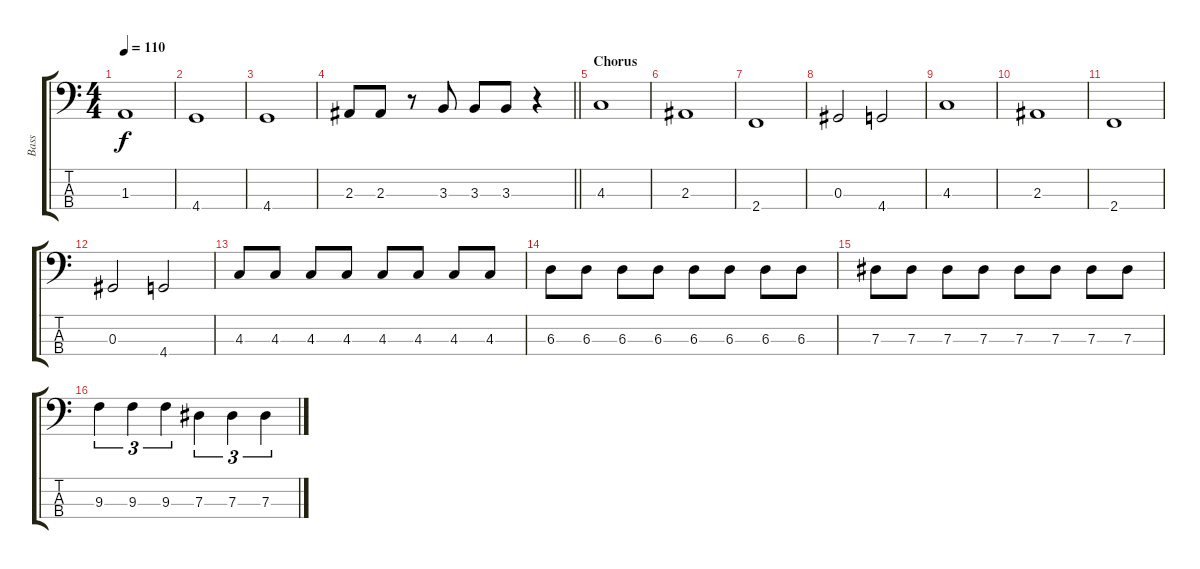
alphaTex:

\track ("Bass" "Bass") {instrument electricbassfinger}
\staff {score tabs}
\tuning (Gb2 Db2 Ab1 Eb1) {hide}
\ts (4 4)
\tempo 110
\clef f4
\ks c
1.3.1{dy f} |
4.4.1 |
4.4.1 |
\barLineRight lightlight
2.3.8 2.3.8 r.8 3.3.8 3.3.8 3.3.8 r.4 |
\section ("" "Chorus")
4.3.1 |
2.3.1 |
2.4.1 |
0.3.2 4.4.2 |
4.3.1 |
2.3.1 |
2.4.1 |
0.3.2 4.4.2 |
4.3.8 4.3.8 4.3.8 4.3.8 4.3.8 4.3.8 4.3.8 4.3.8 |
6.3.8 6.3.8 6.3.8 6.3.8 6.3.8 6.3.8 6.3.8 6.3.8 |
7.3.8 7.3.8 7.3.8 7.3.8 7.3.8 7.3.8 7.3.8 7.3.8 |
9.3.4{tu (3 2)} 9.3.4{tu (3 2)} 9.3.4{tu (3 2)} 7.3.4{tu (3 2)} 7.3.4{tu (3 2)} 7.3.4{tu (3 2)}
